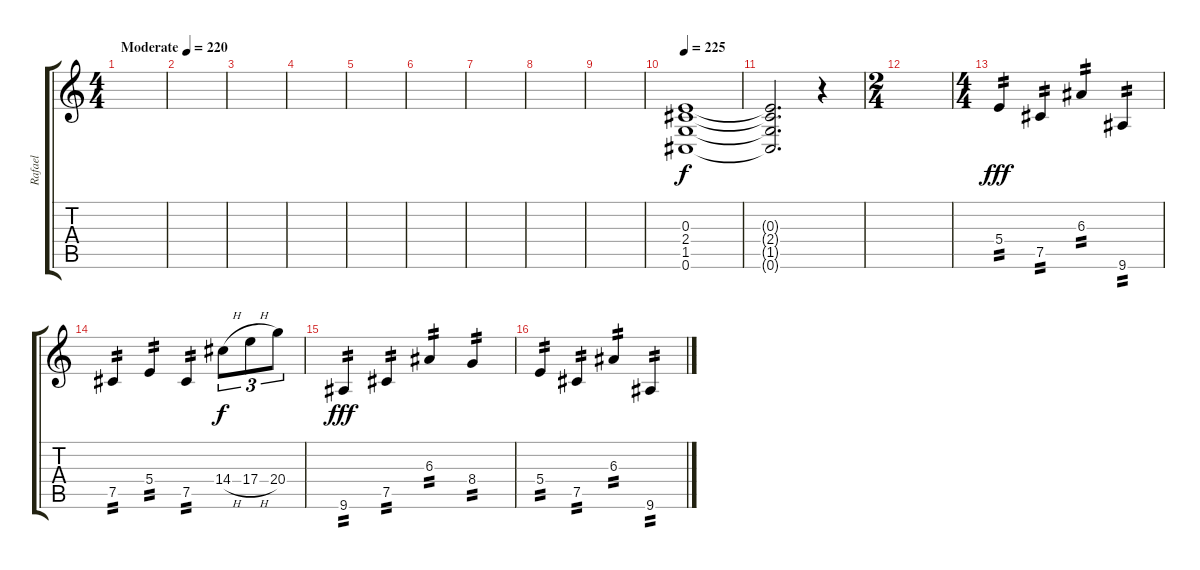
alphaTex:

\track ("Rafael" "Rafael") {instrument distortionguitar}
\staff {score tabs}
\tuning (Db4 Ab3 E3 B2 Gb2 Db2) {hide}
\ts (4 4)
\tempo (220 "Moderate")
\tempo 112
\tempo (220 "Moderate")
\clef g2
\ks c
|
|
|
|
|
|
|
|
|
\tempo 225
(0.3 2.4 1.5 0.6).1 |
(0.3{t} 2.4{t} 1.5{t} 0.6{t}).2{d} r.4 |
\ts (2 4)
|
\ts (4 4)
5.4.4{tp 2 dy fff} 7.5.4{tp 2} 6.3.4{tp 2} 9.6.4{tp 2} |
7.5.4{tp 2} 5.4.4{tp 2} 7.5.4{tp 2} 14.4{h}.8{tu (3 2) dy f} 17.4{h}.8{tu (3 2)} 20.4.8{tu (3 2)} |
9.6.4{tp 2 dy fff} 7.5.4{tp 2} 6.3.4{tp 2} 8.4.4{tp 2} |
5.4.4{tp 2} 7.5.4{tp 2} 6.3.4{tp 2} 9.6.4{tp 2}
